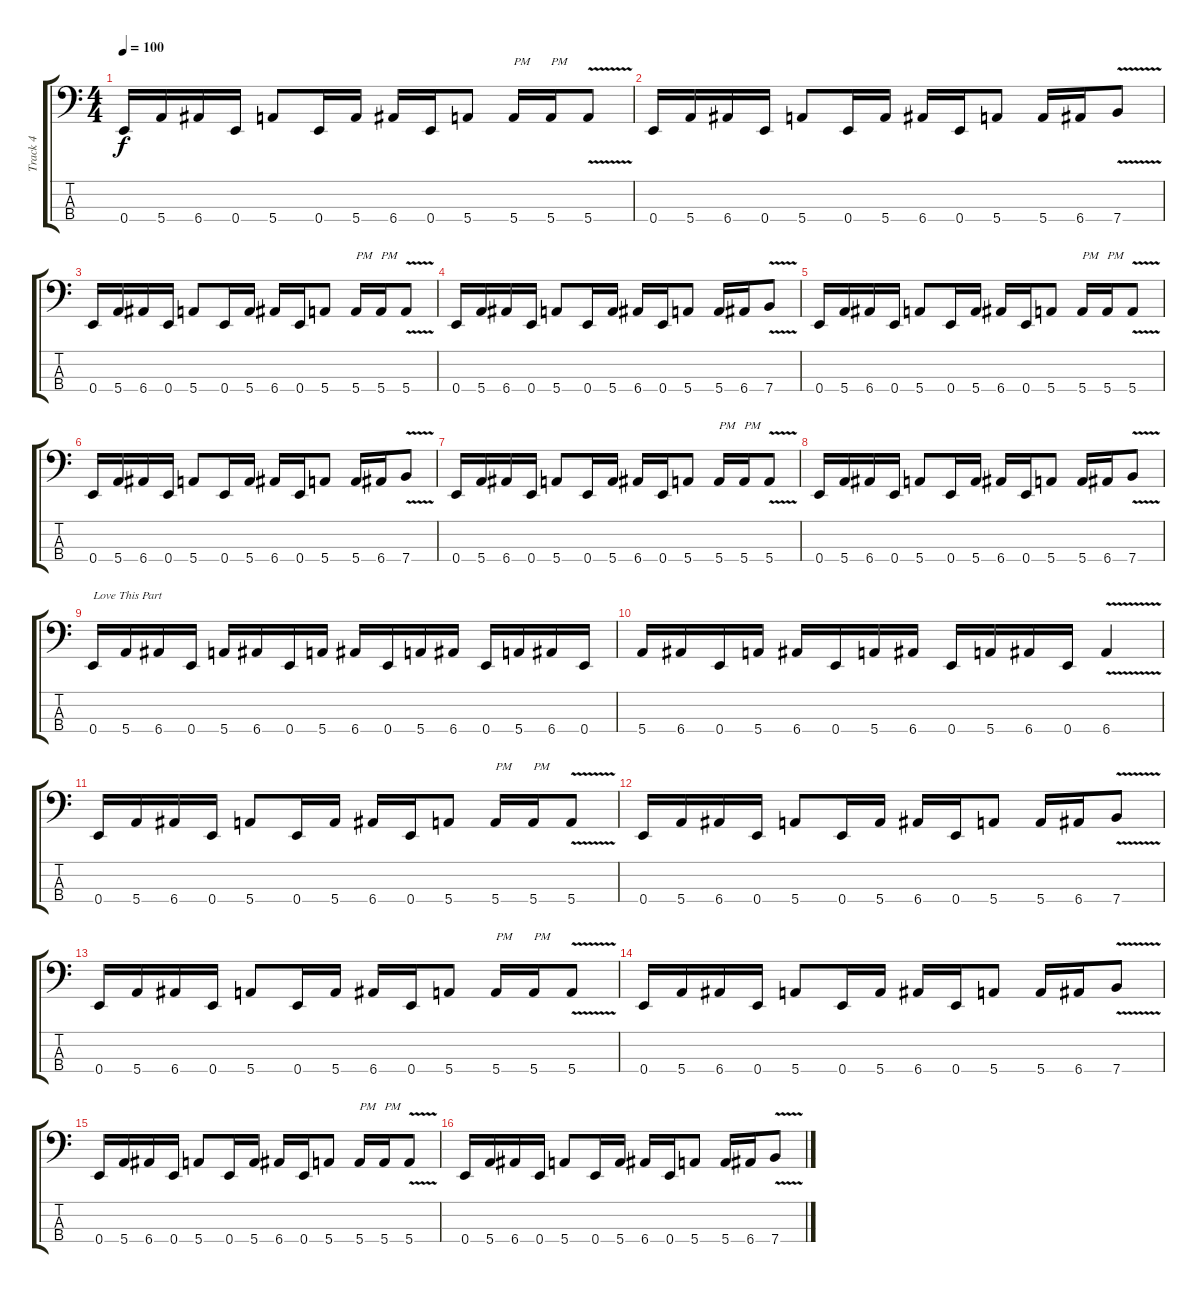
\track ("Track 4" "Track 4") {instrument electricbasspick}
\staff {score tabs}
\tuning (G2 D2 A1 E1) {hide}
\ts (4 4)
\tempo 100
\clef f4
\ks c
0.4.16{dy f} 5.4.16 6.4.16 0.4.16 5.4.8 0.4.16 5.4.16 6.4.16 0.4.16 5.4.8 5.4.16{txt "PM"} 5.4.16{txt "PM"} 5.4{v}.8 |
0.4.16 5.4.16 6.4.16 0.4.16 5.4.8 0.4.16 5.4.16 6.4.16 0.4.16 5.4.8 5.4.16 6.4.16 7.4{v}.8 |
0.4.16 5.4.16 6.4.16 0.4.16 5.4.8 0.4.16 5.4.16 6.4.16 0.4.16 5.4.8 5.4.16{txt "PM"} 5.4.16{txt "PM"} 5.4{v}.8 |
0.4.16 5.4.16 6.4.16 0.4.16 5.4.8 0.4.16 5.4.16 6.4.16 0.4.16 5.4.8 5.4.16 6.4.16 7.4{v}.8 |
0.4.16 5.4.16 6.4.16 0.4.16 5.4.8 0.4.16 5.4.16 6.4.16 0.4.16 5.4.8 5.4.16{txt "PM"} 5.4.16{txt "PM"} 5.4{v}.8 |
0.4.16 5.4.16 6.4.16 0.4.16 5.4.8 0.4.16 5.4.16 6.4.16 0.4.16 5.4.8 5.4.16 6.4.16 7.4{v}.8 |
0.4.16 5.4.16 6.4.16 0.4.16 5.4.8 0.4.16 5.4.16 6.4.16 0.4.16 5.4.8 5.4.16{txt "PM"} 5.4.16{txt "PM"} 5.4{v}.8 |
0.4.16 5.4.16 6.4.16 0.4.16 5.4.8 0.4.16 5.4.16 6.4.16 0.4.16 5.4.8 5.4.16 6.4.16 7.4{v}.8 |
0.4.16{txt "Love This Part"} 5.4.16 6.4.16 0.4.16 5.4.16 6.4.16 0.4.16 5.4.16 6.4.16 0.4.16 5.4.16 6.4.16 0.4.16 5.4.16 6.4.16 0.4.16 |
5.4.16 6.4.16 0.4.16 5.4.16 6.4.16 0.4.16 5.4.16 6.4.16 0.4.16 5.4.16 6.4.16 0.4.16 6.4{v}.4 |
0.4.16 5.4.16 6.4.16 0.4.16 5.4.8 0.4.16 5.4.16 6.4.16 0.4.16 5.4.8 5.4.16{txt "PM"} 5.4.16{txt "PM"} 5.4{v}.8 |
0.4.16 5.4.16 6.4.16 0.4.16 5.4.8 0.4.16 5.4.16 6.4.16 0.4.16 5.4.8 5.4.16 6.4.16 7.4{v}.8 |
0.4.16 5.4.16 6.4.16 0.4.16 5.4.8 0.4.16 5.4.16 6.4.16 0.4.16 5.4.8 5.4.16{txt "PM"} 5.4.16{txt "PM"} 5.4{v}.8 |
0.4.16 5.4.16 6.4.16 0.4.16 5.4.8 0.4.16 5.4.16 6.4.16 0.4.16 5.4.8 5.4.16 6.4.16 7.4{v}.8 |
0.4.16{volume 12} 5.4.16 6.4.16 0.4.16 5.4.8 0.4.16 5.4.16 6.4.16 0.4.16 5.4.8 5.4.16{txt "PM"} 5.4.16{txt "PM"} 5.4{v}.8 |
0.4.16 5.4.16 6.4.16 0.4.16 5.4.8 0.4.16 5.4.16 6.4.16 0.4.16 5.4.8 5.4.16 6.4.16 7.4{v}.8
